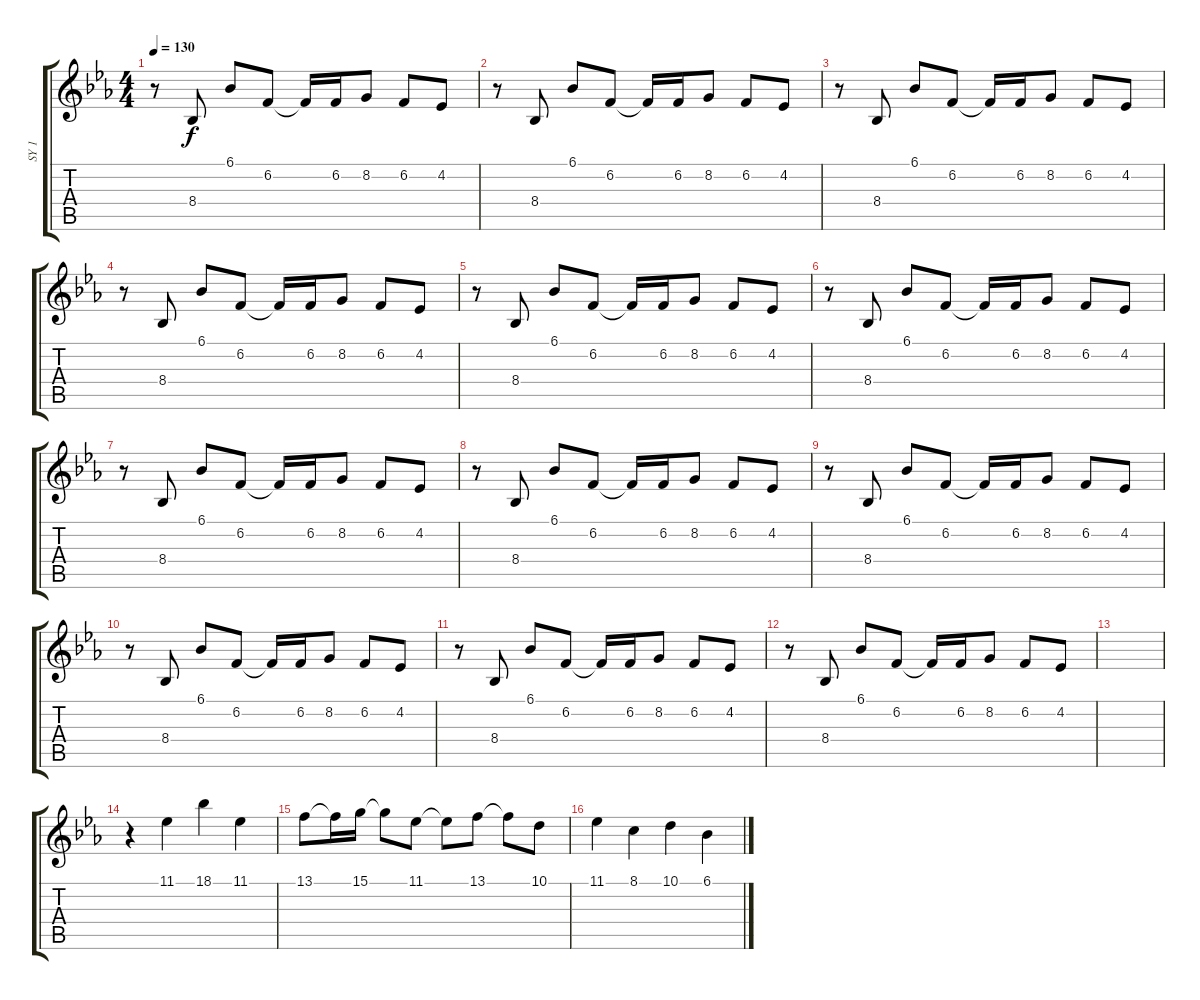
\track ("SY 1" "SY 1") {instrument pad1newage}
\staff {score tabs}
\tuning (E4 B3 G3 D3 A2 E2) {hide}
\ts (4 4)
\tempo 130
\clef g2
\ks eb
r.8{dy f} 8.4.8 6.1.8 6.2.8 6.2{t}.16 6.2.16 8.2.8 6.2.8 4.2.8 |
r.8 8.4.8 6.1.8 6.2.8 6.2{t}.16 6.2.16 8.2.8 6.2.8 4.2.8 |
r.8 8.4.8 6.1.8 6.2.8 6.2{t}.16 6.2.16 8.2.8 6.2.8 4.2.8 |
r.8 8.4.8 6.1.8 6.2.8 6.2{t}.16 6.2.16 8.2.8 6.2.8 4.2.8 |
r.8 8.4.8 6.1.8 6.2.8 6.2{t}.16 6.2.16 8.2.8 6.2.8 4.2.8 |
r.8 8.4.8 6.1.8 6.2.8 6.2{t}.16 6.2.16 8.2.8 6.2.8 4.2.8 |
r.8 8.4.8 6.1.8 6.2.8 6.2{t}.16 6.2.16 8.2.8 6.2.8 4.2.8 |
r.8 8.4.8 6.1.8 6.2.8 6.2{t}.16 6.2.16 8.2.8 6.2.8 4.2.8 |
r.8 8.4.8 6.1.8 6.2.8 6.2{t}.16 6.2.16 8.2.8 6.2.8 4.2.8 |
r.8 8.4.8 6.1.8 6.2.8 6.2{t}.16 6.2.16 8.2.8 6.2.8 4.2.8 |
r.8 8.4.8 6.1.8 6.2.8 6.2{t}.16 6.2.16 8.2.8 6.2.8 4.2.8 |
r.8 8.4.8 6.1.8 6.2.8 6.2{t}.16 6.2.16 8.2.8 6.2.8 4.2.8 |
|
r.4{instrument lead8bassandlead} 11.1.4 18.1.4 11.1.4 |
13.1.8 13.1{t}.16 15.1.16 15.1{t}.8 11.1.8 11.1{t}.8 13.1.8 13.1{t}.8 10.1.8 |
11.1.4 8.1.4 10.1.4 6.1.4
